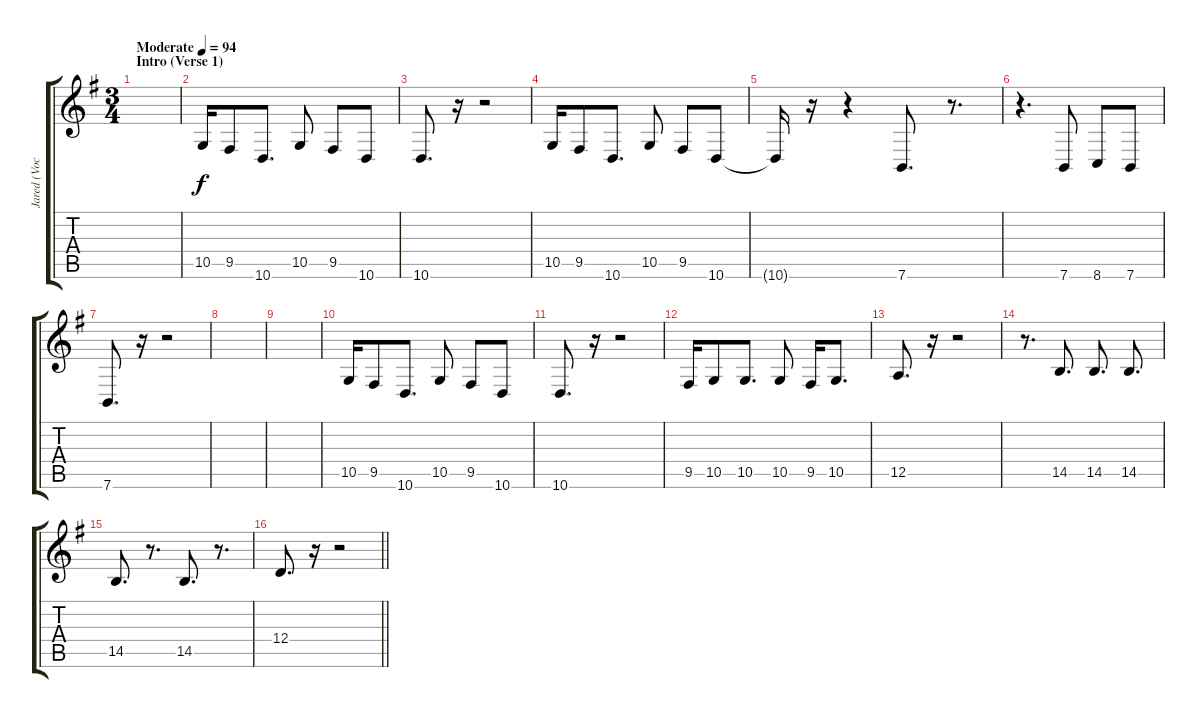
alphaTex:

\track ("Jared (Vocals)" "Jared (Voc") {mute instrument oboe}
\staff {score tabs}
\tuning (E4 B3 G3 D3 A2 E2) {hide}
\ts (3 4)
\section ("" "Intro (Verse 1)")
\tempo (94 "Moderate")
\clef g2
\ks g
|
10.5.16 9.5.8 10.6.8{d} 10.5.8 9.5.8 10.6.8 |
10.6.8{d} r.16 r.2 |
10.5.16 9.5.8 10.6.8{d} 10.5.8 9.5.8 10.6.8 |
10.6{t}.16 r.16 r.4 7.6.8{d} r.8{d} |
r.4{d} 7.6.8 8.6.8 7.6.8 |
7.6.8{d} r.16 r.2 |
|
|
10.5.16 9.5.8 10.6.8{d} 10.5.8 9.5.8 10.6.8 |
10.6.8{d} r.16 r.2 |
9.5.16 10.5.8 10.5.8{d} 10.5.8 9.5.16 10.5.8{d} |
12.5.8{d} r.16 r.2 |
r.8{d} 14.5.8{d} 14.5.8{d} 14.5.8{d} |
14.5.8{d} r.8{d} 14.5.8{d} r.8{d} |
\barLineRight lightlight
12.4.8{d} r.16 r.2
